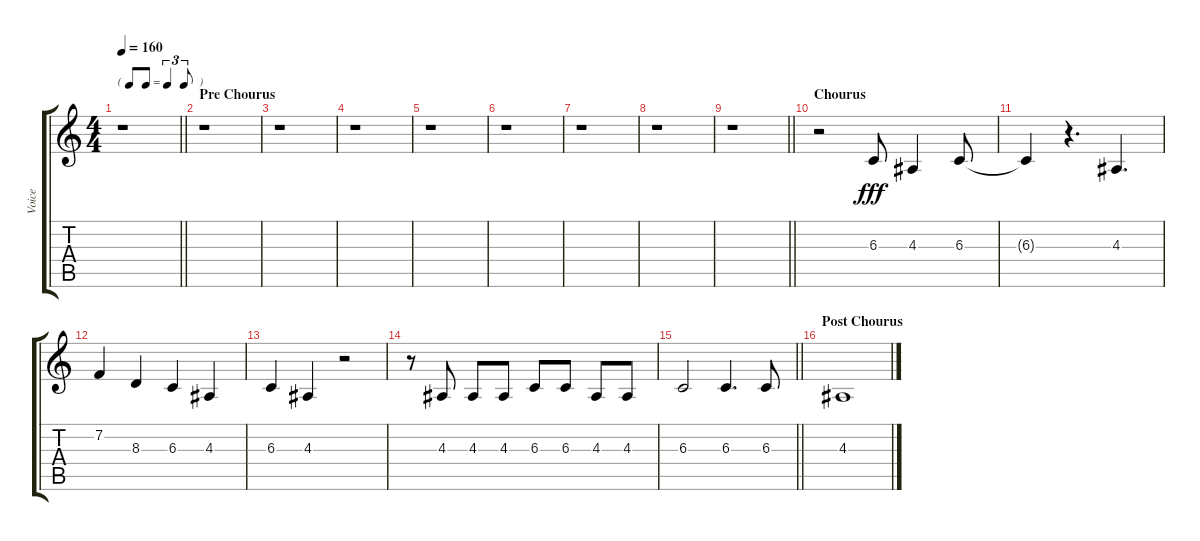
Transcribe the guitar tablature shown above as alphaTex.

\track ("Voice" "Voice") {instrument lead6voice}
\staff {score tabs}
\tuning (Eb4 Bb3 Gb3 Db3 Ab2 Eb2) {hide}
\ts (4 4)
\tf triplet8th
\tempo 160
\clef g2
\barLineRight lightlight
\ks c
r.1{dy fff} |
\section ("" "Pre Chourus")
r.1 |
r.1 |
r.1 |
r.1 |
r.1 |
r.1 |
r.1 |
\barLineRight lightlight
r.1 |
\section ("" "Chourus")
r.2 6.3.8 4.3.4 6.3.8 |
6.3{t}.4 r.4{d} 4.3.4{d} |
7.2.4 8.3.4 6.3.4 4.3.4 |
6.3.4 4.3.4 r.2 |
r.8 4.3.8 4.3.8 4.3.8 6.3.8 6.3.8 4.3.8 4.3.8 |
\barLineRight lightlight
6.3.2 6.3.4{d} 6.3.8 |
\section ("" "Post Chourus")
4.3.1
